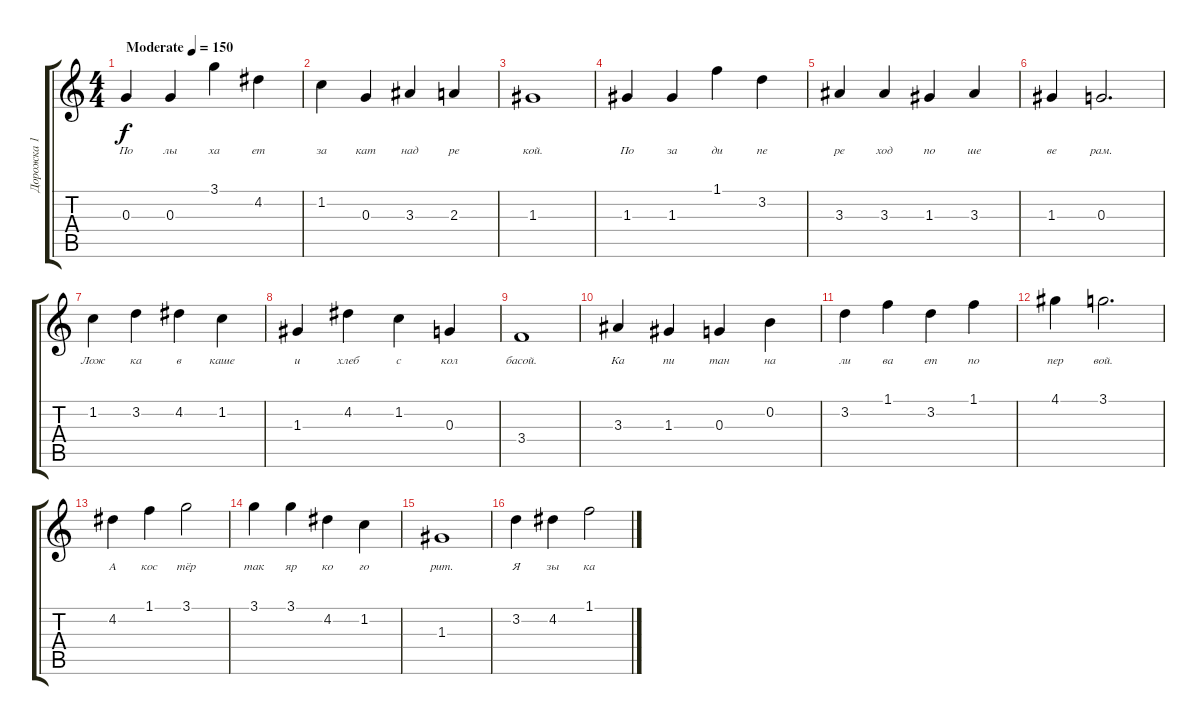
\track ("Дорожка 1" "Дорожка 1") {instrument acousticguitarsteel}
\staff {score tabs}
\tuning (E4 B3 G3 D3 A2 E2) {hide}
\ts (4 4)
\tempo (150 "Moderate")
\clef g2
\ks c
0.3.4{lyrics (0 "По") lyrics (1 "") lyrics (2 "") lyrics (3 "") lyrics (4 "") dy f instrument acousticguitarsteel} 0.3.4{lyrics (0 "лы") lyrics (1 "") lyrics (2 "") lyrics (3 "") lyrics (4 "")} 3.1.4{lyrics (0 "ха") lyrics (1 "") lyrics (2 "") lyrics (3 "") lyrics (4 "")} 4.2.4{lyrics (0 "ет") lyrics (1 "") lyrics (2 "") lyrics (3 "") lyrics (4 "")} |
1.2.4{lyrics (0 "за") lyrics (1 "") lyrics (2 "") lyrics (3 "") lyrics (4 "")} 0.3.4{lyrics (0 "кат") lyrics (1 "") lyrics (2 "") lyrics (3 "") lyrics (4 "")} 3.3.4{lyrics (0 "над") lyrics (1 "") lyrics (2 "") lyrics (3 "") lyrics (4 "")} 2.3.4{lyrics (0 "ре") lyrics (1 "") lyrics (2 "") lyrics (3 "") lyrics (4 "")} |
1.3.1{lyrics (0 "кой.") lyrics (1 "") lyrics (2 "") lyrics (3 "") lyrics (4 "")} |
1.3.4{lyrics (0 "По") lyrics (1 "") lyrics (2 "") lyrics (3 "") lyrics (4 "")} 1.3.4{lyrics (0 "за") lyrics (1 "") lyrics (2 "") lyrics (3 "") lyrics (4 "")} 1.1.4{lyrics (0 "ди") lyrics (1 "") lyrics (2 "") lyrics (3 "") lyrics (4 "")} 3.2.4{lyrics (0 "пе") lyrics (1 "") lyrics (2 "") lyrics (3 "") lyrics (4 "")} |
3.3.4{lyrics (0 "ре") lyrics (1 "") lyrics (2 "") lyrics (3 "") lyrics (4 "")} 3.3.4{lyrics (0 "ход") lyrics (1 "") lyrics (2 "") lyrics (3 "") lyrics (4 "")} 1.3.4{lyrics (0 "по") lyrics (1 "") lyrics (2 "") lyrics (3 "") lyrics (4 "")} 3.3.4{lyrics (0 "ше") lyrics (1 "") lyrics (2 "") lyrics (3 "") lyrics (4 "")} |
1.3.4{lyrics (0 "ве") lyrics (1 "") lyrics (2 "") lyrics (3 "") lyrics (4 "")} 0.3.2{d lyrics (0 "рам.") lyrics (1 "") lyrics (2 "") lyrics (3 "") lyrics (4 "")} |
1.2.4{lyrics (0 "Лож") lyrics (1 "") lyrics (2 "") lyrics (3 "") lyrics (4 "")} 3.2.4{lyrics (0 "ка") lyrics (1 "") lyrics (2 "") lyrics (3 "") lyrics (4 "")} 4.2.4{lyrics (0 "в") lyrics (1 "") lyrics (2 "") lyrics (3 "") lyrics (4 "")} 1.2.4{lyrics (0 "каше") lyrics (1 "") lyrics (2 "") lyrics (3 "") lyrics (4 "")} |
1.3.4{lyrics (0 "и") lyrics (1 "") lyrics (2 "") lyrics (3 "") lyrics (4 "")} 4.2.4{lyrics (0 "хлеб") lyrics (1 "") lyrics (2 "") lyrics (3 "") lyrics (4 "")} 1.2.4{lyrics (0 "с") lyrics (1 "") lyrics (2 "") lyrics (3 "") lyrics (4 "")} 0.3.4{lyrics (0 "кол") lyrics (1 "") lyrics (2 "") lyrics (3 "") lyrics (4 "")} |
3.4.1{lyrics (0 "басой.") lyrics (1 "") lyrics (2 "") lyrics (3 "") lyrics (4 "")} |
3.3.4{lyrics (0 "Ка") lyrics (1 "") lyrics (2 "") lyrics (3 "") lyrics (4 "")} 1.3.4{lyrics (0 "пи") lyrics (1 "") lyrics (2 "") lyrics (3 "") lyrics (4 "")} 0.3.4{lyrics (0 "тан") lyrics (1 "") lyrics (2 "") lyrics (3 "") lyrics (4 "")} 0.2.4{lyrics (0 "на") lyrics (1 "") lyrics (2 "") lyrics (3 "") lyrics (4 "")} |
3.2.4{lyrics (0 "ли") lyrics (1 "") lyrics (2 "") lyrics (3 "") lyrics (4 "")} 1.1.4{lyrics (0 "ва") lyrics (1 "") lyrics (2 "") lyrics (3 "") lyrics (4 "")} 3.2.4{lyrics (0 "ет") lyrics (1 "") lyrics (2 "") lyrics (3 "") lyrics (4 "")} 1.1.4{lyrics (0 "по") lyrics (1 "") lyrics (2 "") lyrics (3 "") lyrics (4 "")} |
4.1.4{lyrics (0 "пер") lyrics (1 "") lyrics (2 "") lyrics (3 "") lyrics (4 "")} 3.1.2{d lyrics (0 "вой.") lyrics (1 "") lyrics (2 "") lyrics (3 "") lyrics (4 "")} |
4.2.4{lyrics (0 "А") lyrics (1 "") lyrics (2 "") lyrics (3 "") lyrics (4 "")} 1.1.4{lyrics (0 "кос") lyrics (1 "") lyrics (2 "") lyrics (3 "") lyrics (4 "")} 3.1.2{lyrics (0 "тёр") lyrics (1 "") lyrics (2 "") lyrics (3 "") lyrics (4 "")} |
3.1.4{lyrics (0 "так") lyrics (1 "") lyrics (2 "") lyrics (3 "") lyrics (4 "")} 3.1.4{lyrics (0 "яр") lyrics (1 "") lyrics (2 "") lyrics (3 "") lyrics (4 "")} 4.2.4{lyrics (0 "ко") lyrics (1 "") lyrics (2 "") lyrics (3 "") lyrics (4 "")} 1.2.4{lyrics (0 "го") lyrics (1 "") lyrics (2 "") lyrics (3 "") lyrics (4 "")} |
1.3.1{lyrics (0 "рит.") lyrics (1 "") lyrics (2 "") lyrics (3 "") lyrics (4 "")} |
3.2.4{lyrics (0 "Я") lyrics (1 "") lyrics (2 "") lyrics (3 "") lyrics (4 "")} 4.2.4{lyrics (0 "зы") lyrics (1 "") lyrics (2 "") lyrics (3 "") lyrics (4 "")} 1.1.2{lyrics (0 "ка") lyrics (1 "") lyrics (2 "") lyrics (3 "") lyrics (4 "")}
